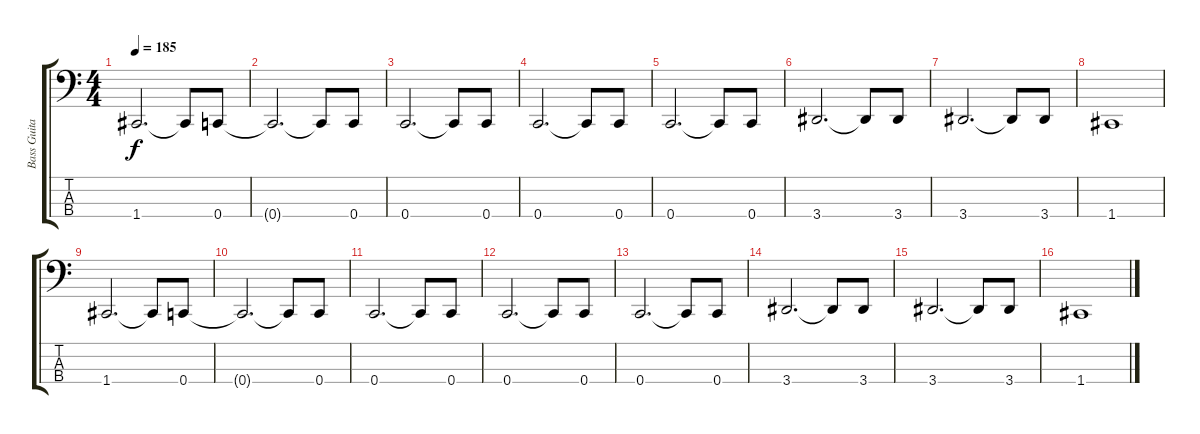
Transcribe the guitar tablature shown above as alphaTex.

\track ("Bass Guitar (Max Green)" "Bass Guita") {instrument electricbasspick}
\staff {score tabs}
\tuning (F2 C2 G1 C1) {hide}
\ts (4 4)
\tempo 185
\clef f4
\ks c
1.4.2{d dy f} 1.4{t}.8 0.4.8 |
0.4{t}.2{d} 0.4{t}.8 0.4.8 |
0.4.2{d} 0.4{t}.8 0.4.8 |
0.4.2{d} 0.4{t}.8 0.4.8 |
0.4.2{d} 0.4{t}.8 0.4.8 |
3.4.2{d} 3.4{t}.8 3.4.8 |
3.4.2{d} 3.4{t}.8 3.4.8 |
1.4.1 |
1.4.2{d} 1.4{t}.8 0.4.8 |
0.4{t}.2{d} 0.4{t}.8 0.4.8 |
0.4.2{d} 0.4{t}.8 0.4.8 |
0.4.2{d} 0.4{t}.8 0.4.8 |
0.4.2{d} 0.4{t}.8 0.4.8 |
3.4.2{d} 3.4{t}.8 3.4.8 |
3.4.2{d} 3.4{t}.8 3.4.8 |
1.4.1
